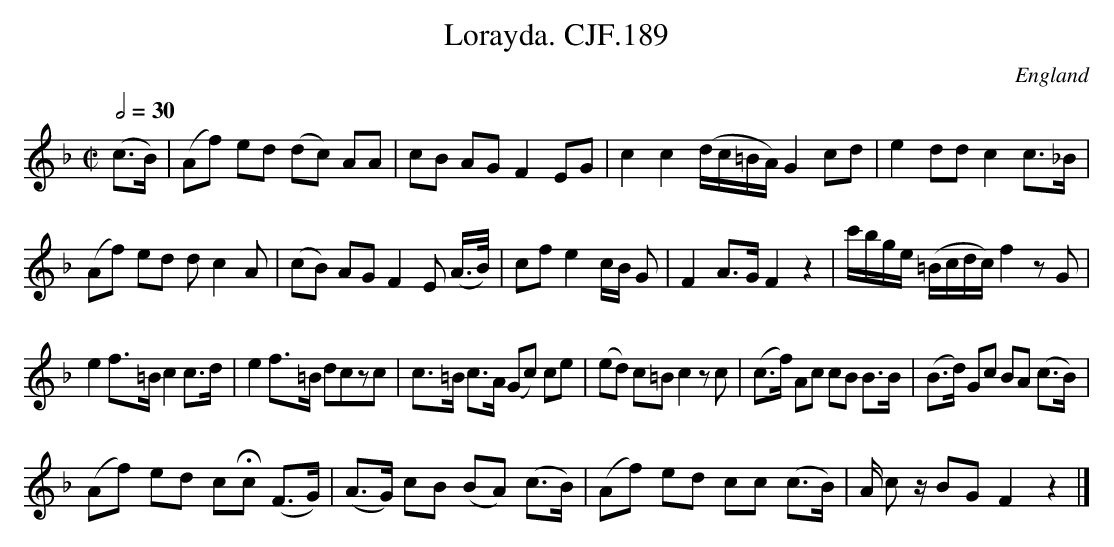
X:1
T:Lorayda. CJF.189
L:1/8
M:C|
O:England
Q:1/2=30
K:F
(c>B)|(Af) ed (dc) AA|cB AGF2EG|\
c2 c2 (d/c/=B/A/)G2cd|e2dd c2c>_B|!
(Af) ed dc2A|(cB) AGF2E (A3/4B/4)|cfe2c/B/ G|\
F2A>GF2z2|c'/b/g/e/ (=B/c/d/c/)f2zG|!
e2f>=Bc2c>d|e2f>=B dczc|c>=B c>A (Gc) ce|\
(ed) c=Bc2zc|(c>f) Ac cB B>B|(B>d) Gc BA (c>B)|!
(Af) ed cHc (F>G)|\
(A>G) cB (BA) (c>B)|(Af) ed cc (c>B)|A/ cz/ BGF2z2|]
